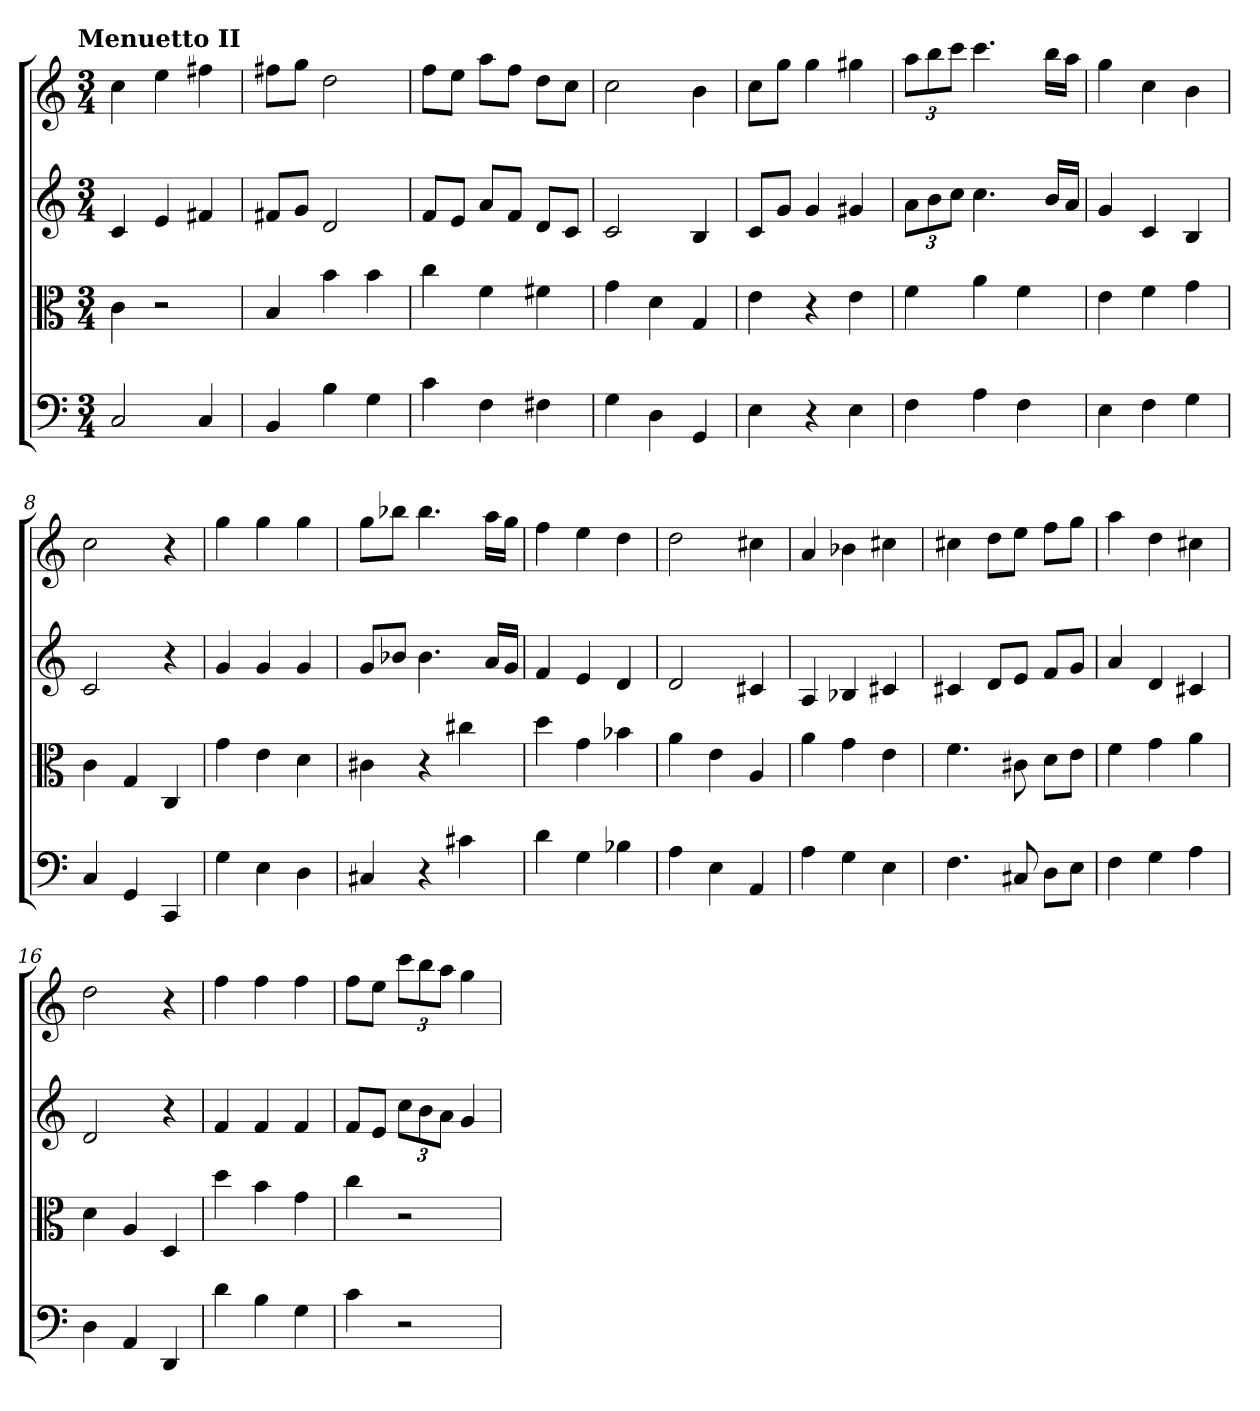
**kern	**kern	**kern	**kern
*part4	*part3	*part2	*part1
*staff4	*staff3	*staff2	*staff1
*clefF4	*clefC3	*	*
*k[]	*k[]	*k[]	*k[]
*C:	*C:	*C:	*C:
!!LO:TX:omd:t=Menuetto II
*M3/4	*M3/4	*M3/4	*M3/4
=	=	=	=
2C	4c	4c	4cc
.	2r	4e	4ee
4C	.	4f#X	4ff#X
=2	=2	=2	=2
4BB	4B	8f#XL	8ff#XL
.	.	8gJ	8ggJ
4B	4b	2d	2dd
4G	4b	.	.
=3	=3	=3	=3
4c	4cc	8fL	8ffL
.	.	8eJ	8eeJ
4F	4f	8aL	8aaL
.	.	8fJ	8ffJ
4F#X	4f#X	8dL	8ddL
.	.	8cJ	8ccJ
=4	=4	=4	=4
4G	4g	2c	2cc
4D	4d	.	.
4GG	4G	4B	4b
=5	=5	=5	=5
4E	4e	8cL	8ccL
.	.	8gJ	8ggJ
4r	4r	4g	4gg
4E	4e	4g#X	4gg#X
=6	=6	=6	=6
4F	4f	12aL	12aaL
.	.	12b	12bb
.	.	12ccJ	12cccJ
4A	4a	4.cc	4.ccc
4F	4f	.	.
.	.	16bLL	16bbLL
.	.	16aJJ	16aaJJ
=7	=7	=7	=7
4E	4e	4g	4gg
4F	4f	4c	4cc
4G	4g	4B	4b
=8	=8	=8	=8
4C	4c	2c	2cc
4GG	4G	.	.
4CC	4C	4r	4r
=9	=9	=9	=9
4G	4g	4g	4gg
4E	4e	4g	4gg
4D	4d	4g	4gg
=10	=10	=10	=10
4C#X	4c#X	8gL	8ggL
.	.	8b-XJ	8bb-XJ
4r	4r	4.b-	4.bb-
4c#X	4cc#X	.	.
.	.	16aLL	16aaLL
.	.	16gJJ	16ggJJ
=11	=11	=11	=11
4d	4dd	4f	4ff
4G	4g	4e	4ee
4B-X	4b-X	4d	4dd
=12	=12	=12	=12
4A	4a	2d	2dd
4E	4e	.	.
4AA	4A	4c#X	4cc#X
=13	=13	=13	=13
4A	4a	4A	4a
4G	4g	4B-X	4b-X
4E	4e	4c#X	4cc#X
=14	=14	=14	=14
4.F	4.f	4c#X	4cc#X
.	.	8dL	8ddL
8C#X	8c#X	8eJ	8eeJ
8D\L	8d\L	8fL	8ffL
8E\J	8e\J	8gJ	8ggJ
=15	=15	=15	=15
4F	4f	4a	4aa
4G	4g	4d	4dd
4A	4a	4c#X	4cc#X
=16	=16	=16	=16
4D	4d	2d	2dd
4AA	4A	.	.
4DD	4D	4r	4r
=17	=17	=17	=17
4d	4dd	4f	4ff
4B	4b	4f	4ff
4G	4g	4f	4ff
=18	=18	=18	=18
4c	4cc	8fL	8ffL
.	.	8eJ	8eeJ
2r	2r	12ccL	12cccL
.	.	12b	12bb
.	.	12aJ	12aaJ
.	.	4g	4gg
=	=	=	=
*-	*-	*-	*-
